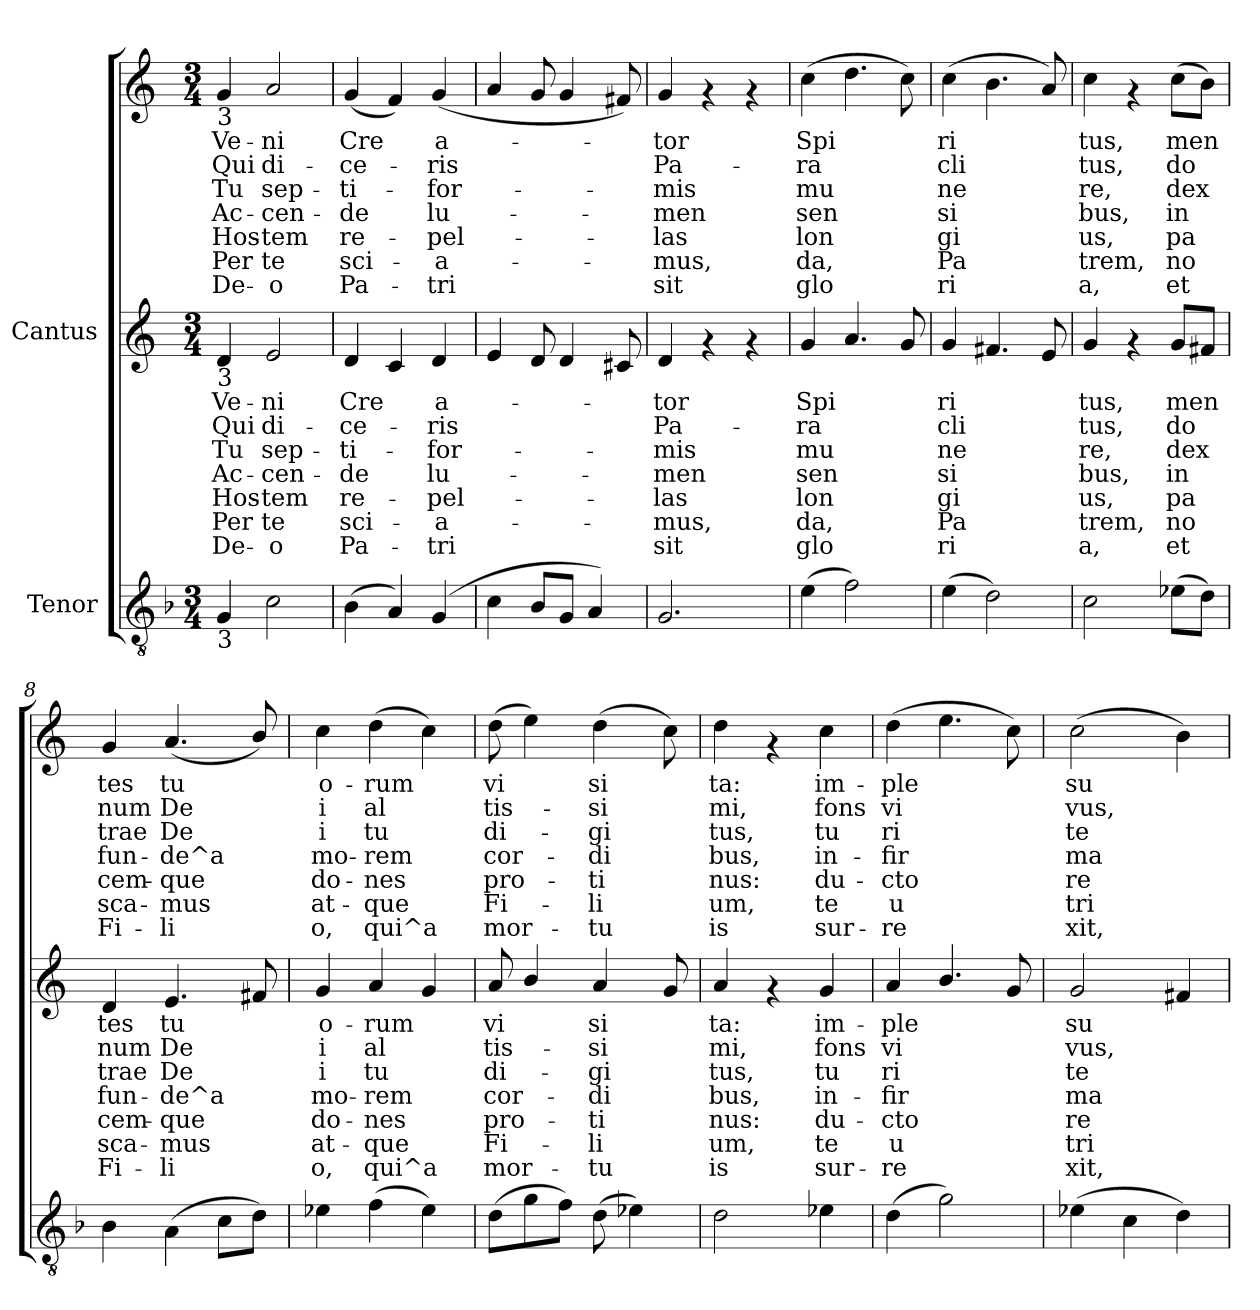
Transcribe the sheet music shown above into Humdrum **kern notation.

**kern	**kern	**text	**text	**text	**text	**text	**text	**text	**kern	**text	**text	**text	**text	**text	**text	**text
*part2	*part1	*part1	*part1	*part1	*part1	*part1	*part1	*part1	*part1	*part1	*part1	*part1	*part1	*part1	*part1	*part1
*staff3	*staff2	*staff2	*staff2	*staff2	*staff2	*staff2	*staff2	*staff2	*staff1	*staff1	*staff1	*staff1	*staff1	*staff1	*staff1	*staff1
*I"Tenor	*I"Cantus	*	*	*	*	*	*	*	*	*	*	*	*	*	*	*
!!LO:PB:g=z
*stria5	*stria5	*	*	*	*	*	*	*	*stria5	*	*	*	*	*	*	*
*clefGv2	*clefG2	*	*	*	*	*	*	*	*clefG2	*	*	*	*	*	*	*
*k[b-]	*	*	*	*	*	*	*	*	*	*	*	*	*	*	*	*
*F:	*	*	*	*	*	*	*	*	*	*	*	*	*	*	*	*
*M3/4	*M3/4	*	*	*	*	*	*	*	*M3/4	*	*	*	*	*	*	*
*MM120	*MM120	*	*	*	*	*	*	*	*MM120	*	*	*	*	*	*	*
=1	=1	=1	=1	=1	=1	=1	=1	=1	=1	=1	=1	=1	=1	=1	=1	=1
!	!	!	!	!	!	!	!	!	!LO:TX:b:t=3	!	!	!	!	!	!	!
!	!LO:TX:b:t=3	!	!	!	!	!	!	!	!	!	!	!	!	!	!	!
!LO:TX:b:t=3	!	!	!	!	!	!	!	!	!	!	!	!	!	!	!	!
!	!	!LO:LY:b:cj	!LO:LY:b:cj	!LO:LY:b:cj	!LO:LY:b:cj	!LO:LY:b:cj	!LO:LY:b:cj	!LO:LY:b:cj	!	!LO:LY:b:cj	!LO:LY:b:cj	!LO:LY:b:cj	!LO:LY:b:cj	!LO:LY:b:cj	!LO:LY:b:cj	!LO:LY:b:cj
4G/	4d/	Ve-	-Qui	Tu	Ac-	-Hos-	-Per	De-	4g/	Ve-	-Qui	Tu	Ac-	-Hos-	-Per	De-
!	!	!LO:LY:b:cj	!LO:LY:b:cj	!LO:LY:b:cj	!LO:LY:b:cj	!LO:LY:b:cj	!LO:LY:b:cj	!LO:LY:b:cj	!	!LO:LY:b:cj	!LO:LY:b:cj	!LO:LY:b:cj	!LO:LY:b:cj	!LO:LY:b:cj	!LO:LY:b:cj	!LO:LY:b:cj
2c\	2e/	-ni	di-	-sep-	-cen-	-tem	te	o	2a/	-ni	di-	-sep-	-cen-	-tem	te	o
=2	=2	=2	=2	=2	=2	=2	=2	=2	=2	=2	=2	=2	=2	=2	=2	=2
!	!	!LO:LY:b:cj	!LO:LY:b:cj	!LO:LY:b:cj	!LO:LY:b:cj	!LO:LY:b:cj	!LO:LY:b:cj	!LO:LY:b:cj	!	!LO:LY:b:cj	!LO:LY:b:cj	!LO:LY:b:cj	!LO:LY:b:cj	!LO:LY:b:cj	!LO:LY:b:cj	!LO:LY:b:cj
(>4B-\	4d/	Cre-	-ce-	-ti-	-de	re-	-sci-	-Pa-	(<4g/	Cre-	-ce-	-ti-	-de	re-	-sci-	-Pa-
!	!	!LO:LY:b:cj	!LO:LY:b:cj	!LO:LY:b:cj	!LO:LY:b:cj	!LO:LY:b:cj	!LO:LY:b:cj	!LO:LY:b:cj	!	!LO:LY:b:cj	!LO:LY:b:cj	!LO:LY:b:cj	!LO:LY:b:cj	!LO:LY:b:cj	!LO:LY:b:cj	!LO:LY:b:cj
4A/)	4c/	-	.	.	.	.	.	.	4f/)	-	.	.	.	.	.	.
!	!	!LO:LY:b:cj	!LO:LY:b:cj	!LO:LY:b:cj	!LO:LY:b:cj	!LO:LY:b:cj	!LO:LY:b:cj	!LO:LY:b:cj	!	!LO:LY:b:cj	!LO:LY:b:cj	!LO:LY:b:cj	!LO:LY:b:cj	!LO:LY:b:cj	!LO:LY:b:cj	!LO:LY:b:cj
(<4G/	4d/	a-	-ris	for-	-lu-	-pel-	-a-	-tri	(<4g/	a-	-ris	for-	-lu-	-pel-	-a-	-tri
=3	=3	=3	=3	=3	=3	=3	=3	=3	=3	=3	=3	=3	=3	=3	=3	=3
4c\	4e/	.	.	.	.	.	.	.	4a/	.	.	.	.	.	.	.
8B-/L	8d/	.	.	.	.	.	.	.	8g/	.	.	.	.	.	.	.
8G/J	4d/	.	.	.	.	.	.	.	4g/	.	.	.	.	.	.	.
4A/)	.	.	.	.	.	.	.	.	.	.	.	.	.	.	.	.
.	8c#X/	.	.	.	.	.	.	.	8f#X/)	.	.	.	.	.	.	.
=4	=4	=4	=4	=4	=4	=4	=4	=4	=4	=4	=4	=4	=4	=4	=4	=4
!	!	!LO:LY:b:cj	!LO:LY:b:cj	!LO:LY:b:cj	!LO:LY:b:cj	!LO:LY:b:cj	!LO:LY:b:cj	!LO:LY:b:cj	!	!LO:LY:b:cj	!LO:LY:b:cj	!LO:LY:b:cj	!LO:LY:b:cj	!LO:LY:b:cj	!LO:LY:b:cj	!LO:LY:b:cj
2.G/	4d/	tor	Pa-	-mis	men	las	mus,	sit	4g/	tor	Pa-	-mis	men	las	mus,	sit
.	4rf	.	.	.	.	.	.	.	4rf	.	.	.	.	.	.	.
.	4rf	.	.	.	.	.	.	.	4rf	.	.	.	.	.	.	.
=5	=5	=5	=5	=5	=5	=5	=5	=5	=5	=5	=5	=5	=5	=5	=5	=5
!	!	!LO:LY:b:cj	!LO:LY:b:cj	!LO:LY:b:cj	!LO:LY:b:cj	!LO:LY:b:cj	!LO:LY:b:cj	!LO:LY:b:cj	!	!LO:LY:b:cj	!LO:LY:b:cj	!LO:LY:b:cj	!LO:LY:b:cj	!LO:LY:b:cj	!LO:LY:b:cj	!LO:LY:b:cj
(>4e\	4g/	-Spi-	-ra-	-mu-	-sen-	-lon-	-da,	glo-	(>4cc\	Spi-	-ra-	-mu-	-sen-	-lon-	-da,	glo-
!	!	!LO:LY:b:cj	!LO:LY:b:cj	!LO:LY:b:cj	!LO:LY:b:cj	!LO:LY:b:cj	!LO:LY:b:cj	!LO:LY:b:cj	!	!LO:LY:b:cj	!LO:LY:b:cj	!LO:LY:b:cj	!LO:LY:b:cj	!LO:LY:b:cj	!LO:LY:b:cj	!LO:LY:b:cj
2f\)	4.a/	--	--	--	--	--	-	-	4.dd\	--	--	--	--	--	-	-
!	!	!LO:LY:b:cj	!LO:LY:b:cj	!LO:LY:b:cj	!LO:LY:b:cj	!LO:LY:b:cj	!LO:LY:b:cj	!LO:LY:b:cj	!	!LO:LY:b:cj	!LO:LY:b:cj	!LO:LY:b:cj	!LO:LY:b:cj	!LO:LY:b:cj	!LO:LY:b:cj	!LO:LY:b:cj
.	8g/	--	--	--	--	--	-	-	8cc\)	--	--	--	--	--	-	-
=6	=6	=6	=6	=6	=6	=6	=6	=6	=6	=6	=6	=6	=6	=6	=6	=6
!	!	!LO:LY:b:cj	!LO:LY:b:cj	!LO:LY:b:cj	!LO:LY:b:cj	!LO:LY:b:cj	!LO:LY:b:cj	!LO:LY:b:cj	!	!LO:LY:b:cj	!LO:LY:b:cj	!LO:LY:b:cj	!LO:LY:b:cj	!LO:LY:b:cj	!LO:LY:b:cj	!LO:LY:b:cj
(>4e\	4g/	-ri-	-cli-	-ne-	-si-	-gi-	-Pa-	-ri-	(>4cc\	-ri-	-cli-	-ne-	-si-	-gi-	-Pa-	-ri-
!	!	!LO:LY:b:cj	!LO:LY:b:cj	!LO:LY:b:cj	!LO:LY:b:cj	!LO:LY:b:cj	!LO:LY:b:cj	!LO:LY:b:cj	!	!LO:LY:b:cj	!LO:LY:b:cj	!LO:LY:b:cj	!LO:LY:b:cj	!LO:LY:b:cj	!LO:LY:b:cj	!LO:LY:b:cj
2d\)	4.f#X/	--	--	--	--	--	--	--	4.b\	--	--	--	--	--	--	--
!	!	!LO:LY:b:cj	!LO:LY:b:cj	!LO:LY:b:cj	!LO:LY:b:cj	!LO:LY:b:cj	!LO:LY:b:cj	!LO:LY:b:cj	!	!LO:LY:b:cj	!LO:LY:b:cj	!LO:LY:b:cj	!LO:LY:b:cj	!LO:LY:b:cj	!LO:LY:b:cj	!LO:LY:b:cj
.	8e/	--	--	--	--	--	--	--	8a/)	--	--	--	--	--	--	--
!!LO:LB:g=z
=7	=7	=7	=7	=7	=7	=7	=7	=7	=7	=7	=7	=7	=7	=7	=7	=7
!	!	!LO:LY:b:cj	!LO:LY:b:cj	!LO:LY:b:cj	!LO:LY:b:cj	!LO:LY:b:cj	!LO:LY:b:cj	!LO:LY:b:cj	!	!LO:LY:b:cj	!LO:LY:b:cj	!LO:LY:b:cj	!LO:LY:b:cj	!LO:LY:b:cj	!LO:LY:b:cj	!LO:LY:b:cj
2c\	4g/	tus,	tus,	re,	bus,	us,	trem,	a,	4cc\	-tus,	tus,	re,	bus,	us,	trem,	a,
.	4rf	.	.	.	.	.	.	.	4rf	.	.	.	.	.	.	.
!	!	!LO:LY:b:cj	!LO:LY:b:cj	!LO:LY:b:cj	!LO:LY:b:cj	!LO:LY:b:cj	!LO:LY:b:cj	!LO:LY:b:cj	!	!LO:LY:b:cj	!LO:LY:b:cj	!LO:LY:b:cj	!LO:LY:b:cj	!LO:LY:b:cj	!LO:LY:b:cj	!LO:LY:b:cj
(>8e-X\L	8g/L	men-	-do-	-dex-	-in-	-pa-	-no-	-et	(>8cc\L	men-	-do-	-dex-	-in-	-pa-	-no-	-et
!	!	!LO:LY:b:cj	!LO:LY:b:cj	!LO:LY:b:cj	!LO:LY:b:cj	!LO:LY:b:cj	!LO:LY:b:cj	!LO:LY:b:cj	!	!LO:LY:b:cj	!LO:LY:b:cj	!LO:LY:b:cj	!LO:LY:b:cj	!LO:LY:b:cj	!LO:LY:b:cj	!LO:LY:b:cj
8d\J)	8f#X/J	-	--	--	--	--	--	-	8b\J)	-	--	--	--	--	--	-
!!LO:PB:g=z
=8	=8	=8	=8	=8	=8	=8	=8	=8	=8	=8	=8	=8	=8	=8	=8	=8
!	!	!LO:LY:b:cj	!LO:LY:b:cj	!LO:LY:b:cj	!LO:LY:b:cj	!LO:LY:b:cj	!LO:LY:b:cj	!LO:LY:b:cj	!	!LO:LY:b:cj	!LO:LY:b:cj	!LO:LY:b:cj	!LO:LY:b:cj	!LO:LY:b:cj	!LO:LY:b:cj	!LO:LY:b:cj
4B-\	4d/	-tes	num	trae	fun-	-cem-	-sca-	-Fi-	4g/	tes	num	trae	fun-	-cem-	-sca-	-Fi-
!	!	!LO:LY:b:cj	!LO:LY:b:cj	!LO:LY:b:cj	!LO:LY:b:cj	!LO:LY:b:cj	!LO:LY:b:cj	!LO:LY:b:cj	!	!LO:LY:b:cj	!LO:LY:b:cj	!LO:LY:b:cj	!LO:LY:b:cj	!LO:LY:b:cj	!LO:LY:b:cj	!LO:LY:b:cj
(>4A\	4.e/	-tu-	-De-	-De-	-de^a-	-que	mus	li-	(<4.a/	-tu-	-De-	-De-	-de^a-	-que	mus	li-
8c\L	.	.	.	.	.	.	.	.	.	.	.	.	.	.	.	.
!	!	!LO:LY:b:cj	!LO:LY:b:cj	!LO:LY:b:cj	!LO:LY:b:cj	!LO:LY:b:cj	!LO:LY:b:cj	!LO:LY:b:cj	!	!LO:LY:b:cj	!LO:LY:b:cj	!LO:LY:b:cj	!LO:LY:b:cj	!LO:LY:b:cj	!LO:LY:b:cj	!LO:LY:b:cj
8d\J)	8f#X/	--	--	--	--	-	.	-	8b/)	--	--	--	--	-	.	-
=9	=9	=9	=9	=9	=9	=9	=9	=9	=9	=9	=9	=9	=9	=9	=9	=9
!	!	!LO:LY:b:cj	!LO:LY:b:cj	!LO:LY:b:cj	!LO:LY:b:cj	!LO:LY:b:cj	!LO:LY:b:cj	!LO:LY:b:cj	!	!LO:LY:b:cj	!LO:LY:b:cj	!LO:LY:b:cj	!LO:LY:b:cj	!LO:LY:b:cj	!LO:LY:b:cj	!LO:LY:b:cj
4e-X\	4g/	o-	-i	i	mo-	-do-	-at-	-o,	4cc\	-o-	-i	i	mo-	-do-	-at-	-o,
!	!	!LO:LY:b:cj	!LO:LY:b:cj	!LO:LY:b:cj	!LO:LY:b:cj	!LO:LY:b:cj	!LO:LY:b:cj	!LO:LY:b:cj	!	!LO:LY:b:cj	!LO:LY:b:cj	!LO:LY:b:cj	!LO:LY:b:cj	!LO:LY:b:cj	!LO:LY:b:cj	!LO:LY:b:cj
(>4f\	4a/	rum	al-	-tu	rem	nes	que	qui^a	(>4dd\	rum	al-	-tu	rem	nes	que	qui^a
!	!	!LO:LY:b:cj	!LO:LY:b:cj	!LO:LY:b:cj	!LO:LY:b:cj	!LO:LY:b:cj	!LO:LY:b:cj	!LO:LY:b:cj	!	!LO:LY:b:cj	!LO:LY:b:cj	!LO:LY:b:cj	!LO:LY:b:cj	!LO:LY:b:cj	!LO:LY:b:cj	!LO:LY:b:cj
4e-\)	4g/	.	-	-	.	.	.	.	4cc\)	.	-	-	.	.	.	.
=10	=10	=10	=10	=10	=10	=10	=10	=10	=10	=10	=10	=10	=10	=10	=10	=10
!	!	!LO:LY:b:cj	!LO:LY:b:cj	!LO:LY:b:cj	!LO:LY:b:cj	!LO:LY:b:cj	!LO:LY:b:cj	!LO:LY:b:cj	!	!LO:LY:b:cj	!LO:LY:b:cj	!LO:LY:b:cj	!LO:LY:b:cj	!LO:LY:b:cj	!LO:LY:b:cj	!LO:LY:b:cj
(>8d\L	8a/	-vi-	-tis-	-di-	-cor-	-pro-	-Fi-	-mor-	(>8dd\	vi-	-tis-	-di-	-cor-	-pro-	-Fi-	-mor-
!	!	!LO:LY:b:cj	!LO:LY:b:cj	!LO:LY:b:cj	!LO:LY:b:cj	!LO:LY:b:cj	!LO:LY:b:cj	!LO:LY:b:cj	!	!LO:LY:b:cj	!LO:LY:b:cj	!LO:LY:b:cj	!LO:LY:b:cj	!LO:LY:b:cj	!LO:LY:b:cj	!LO:LY:b:cj
8g\	4b/	-	.	.	.	.	.	.	4ee\)	-	.	.	.	.	.	.
8f\J)	.	.	.	.	.	.	.	.	.	.	.	.	.	.	.	.
!	!	!LO:LY:b:cj	!LO:LY:b:cj	!LO:LY:b:cj	!LO:LY:b:cj	!LO:LY:b:cj	!LO:LY:b:cj	!LO:LY:b:cj	!	!LO:LY:b:cj	!LO:LY:b:cj	!LO:LY:b:cj	!LO:LY:b:cj	!LO:LY:b:cj	!LO:LY:b:cj	!LO:LY:b:cj
(>8d\	4a/	si-	-si-	-gi-	-di-	-ti-	-li-	-tu-	(>4dd\	si-	-si-	-gi-	-di-	-ti-	-li-	-tu-
4e-X\)	.	.	.	.	.	.	.	.	.	.	.	.	.	.	.	.
!	!	!LO:LY:b:cj	!LO:LY:b:cj	!LO:LY:b:cj	!LO:LY:b:cj	!LO:LY:b:cj	!LO:LY:b:cj	!LO:LY:b:cj	!	!LO:LY:b:cj	!LO:LY:b:cj	!LO:LY:b:cj	!LO:LY:b:cj	!LO:LY:b:cj	!LO:LY:b:cj	!LO:LY:b:cj
.	8g/	--	--	--	--	--	--	--	8cc\)	--	--	--	--	--	--	--
=11	=11	=11	=11	=11	=11	=11	=11	=11	=11	=11	=11	=11	=11	=11	=11	=11
!	!	!LO:LY:b:cj	!LO:LY:b:cj	!LO:LY:b:cj	!LO:LY:b:cj	!LO:LY:b:cj	!LO:LY:b:cj	!LO:LY:b:cj	!	!LO:LY:b:cj	!LO:LY:b:cj	!LO:LY:b:cj	!LO:LY:b:cj	!LO:LY:b:cj	!LO:LY:b:cj	!LO:LY:b:cj
2d\	4a/	-ta:	mi,	tus,	bus,	nus:	um,	is	4dd\	-ta:	mi,	tus,	bus,	nus:	um,	is
.	4rf	.	.	.	.	.	.	.	4rf	.	.	.	.	.	.	.
!	!	!LO:LY:b:cj	!LO:LY:b:cj	!LO:LY:b:cj	!LO:LY:b:cj	!LO:LY:b:cj	!LO:LY:b:cj	!LO:LY:b:cj	!	!LO:LY:b:cj	!LO:LY:b:cj	!LO:LY:b:cj	!LO:LY:b:cj	!LO:LY:b:cj	!LO:LY:b:cj	!LO:LY:b:cj
4e-X\	4g/	im-	-fons	tu	in-	-du-	-te	sur-	4cc\	im-	-fons	tu	in-	-du-	-te	sur-
=12	=12	=12	=12	=12	=12	=12	=12	=12	=12	=12	=12	=12	=12	=12	=12	=12
!	!	!LO:LY:b:cj	!LO:LY:b:cj	!LO:LY:b:cj	!LO:LY:b:cj	!LO:LY:b:cj	!LO:LY:b:cj	!LO:LY:b:cj	!	!LO:LY:b:cj	!LO:LY:b:cj	!LO:LY:b:cj	!LO:LY:b:cj	!LO:LY:b:cj	!LO:LY:b:cj	!LO:LY:b:cj
(>4d\	4a/	-ple	vi-	-ri-	-fir-	-cto-	-u-	-re-	(>4dd\	-ple	vi-	-ri-	-fir-	-cto-	-u-	-re-
!	!	!LO:LY:b:cj	!LO:LY:b:cj	!LO:LY:b:cj	!LO:LY:b:cj	!LO:LY:b:cj	!LO:LY:b:cj	!LO:LY:b:cj	!	!LO:LY:b:cj	!LO:LY:b:cj	!LO:LY:b:cj	!LO:LY:b:cj	!LO:LY:b:cj	!LO:LY:b:cj	!LO:LY:b:cj
2g\)	4.b/	-	-	--	--	--	--	--	4.ee\	-	-	--	--	--	--	--
!	!	!LO:LY:b:cj	!LO:LY:b:cj	!LO:LY:b:cj	!LO:LY:b:cj	!LO:LY:b:cj	!LO:LY:b:cj	!LO:LY:b:cj	!	!LO:LY:b:cj	!LO:LY:b:cj	!LO:LY:b:cj	!LO:LY:b:cj	!LO:LY:b:cj	!LO:LY:b:cj	!LO:LY:b:cj
.	8g/	-	-	--	--	--	--	--	8cc\)	-	-	--	--	--	--	--
=13	=13	=13	=13	=13	=13	=13	=13	=13	=13	=13	=13	=13	=13	=13	=13	=13
!	!	!LO:LY:b:cj	!LO:LY:b:cj	!LO:LY:b:cj	!LO:LY:b:cj	!LO:LY:b:cj	!LO:LY:b:cj	!LO:LY:b:cj	!	!LO:LY:b:cj	!LO:LY:b:cj	!LO:LY:b:cj	!LO:LY:b:cj	!LO:LY:b:cj	!LO:LY:b:cj	!LO:LY:b:cj
(>4e-X\	2g/	su-	-vus,	te	ma	re	tri-	-xit,	(>2cc\	-su-	-vus,	te	ma	re	tri-	-xit,
4c\	.	.	.	.	.	.	.	.	.	.	.	.	.	.	.	.
!	!	!LO:LY:b:cj	!LO:LY:b:cj	!LO:LY:b:cj	!LO:LY:b:cj	!LO:LY:b:cj	!LO:LY:b:cj	!LO:LY:b:cj	!	!LO:LY:b:cj	!LO:LY:b:cj	!LO:LY:b:cj	!LO:LY:b:cj	!LO:LY:b:cj	!LO:LY:b:cj	!LO:LY:b:cj
4d\)	4f#X/	-	-	.	.	.	-	-	4b\)	-	-	.	.	.	-	-
=	=	=	=	=	=	=	=	=	=	=	=	=	=	=	=	=
*-	*-	*-	*-	*-	*-	*-	*-	*-	*-	*-	*-	*-	*-	*-	*-	*-
